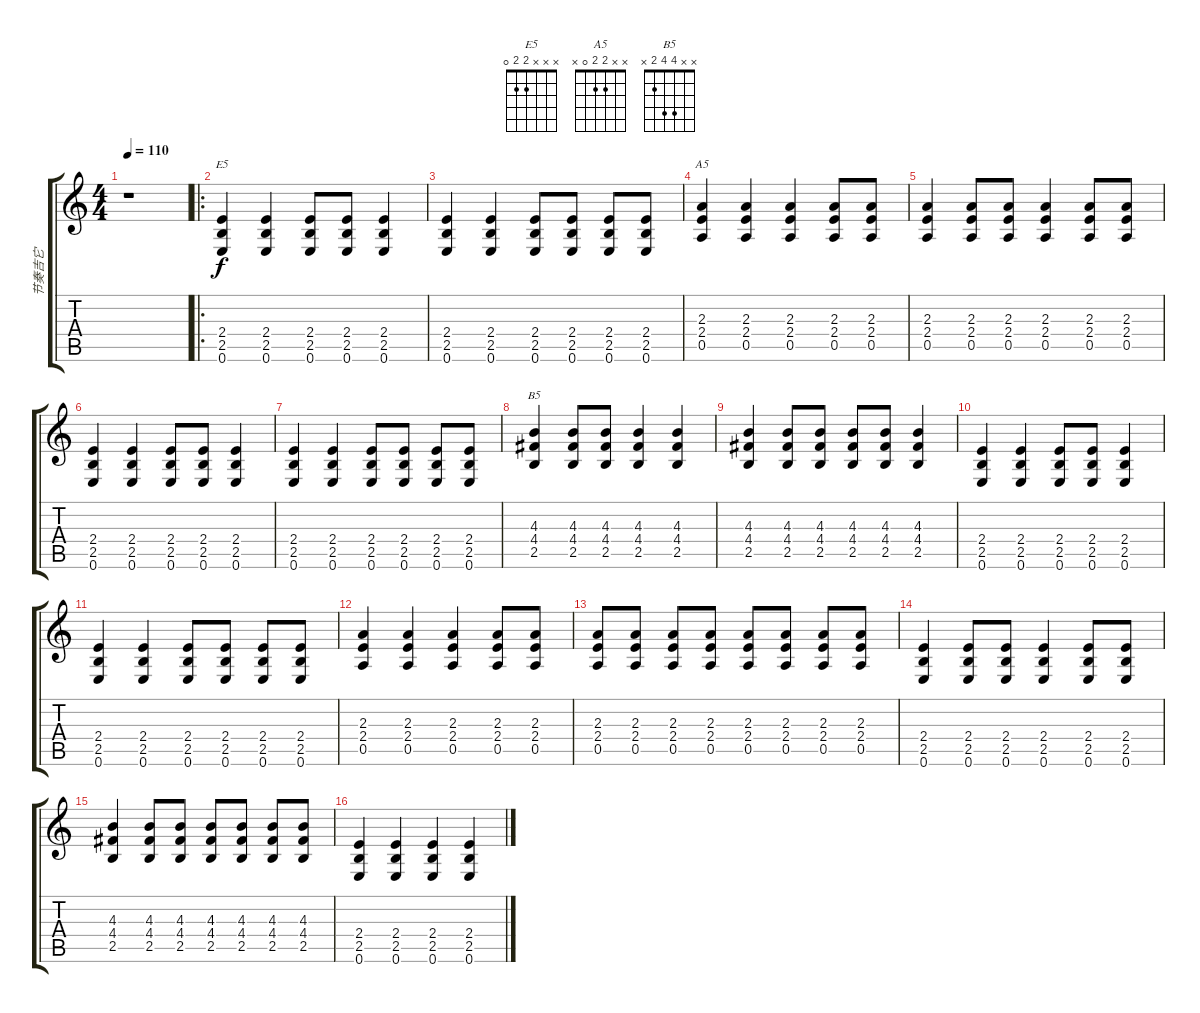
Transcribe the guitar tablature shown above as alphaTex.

\track ("节奏吉它" "节奏吉它") {instrument distortionguitar}
\staff {score tabs}
\tuning (E4 B3 G3 D3 A2 E2) {hide}
\chord ("E5" x x x 2 2 0)
\chord ("A5" x x 2 2 0 x)
\chord ("B5" x x 4 4 2 x)
\ts (4 4)
\tempo 110
\clef g2
\ks c
r.1{dy f instrument distortionguitar} |
\ro
(2.4 2.5 0.6).4{ch "E5"} (2.4 2.5 0.6).4 (2.4 2.5 0.6).8 (2.4 2.5 0.6).8 (2.4 2.5 0.6).4 |
(2.4 2.5 0.6).4 (2.4 2.5 0.6).4 (2.4 2.5 0.6).8 (2.4 2.5 0.6).8 (2.4 2.5 0.6).8 (2.4 2.5 0.6).8 |
(2.3 2.4 0.5).4{ch "A5"} (2.3 2.4 0.5).4 (2.3 2.4 0.5).4 (2.3 2.4 0.5).8 (2.3 2.4 0.5).8 |
(2.3 2.4 0.5).4 (2.3 2.4 0.5).8 (2.3 2.4 0.5).8 (2.3 2.4 0.5).4 (2.3 2.4 0.5).8 (2.3 2.4 0.5).8 |
(2.4 2.5 0.6).4 (2.4 2.5 0.6).4 (2.4 2.5 0.6).8 (2.4 2.5 0.6).8 (2.4 2.5 0.6).4 |
(2.4 2.5 0.6).4 (2.4 2.5 0.6).4 (2.4 2.5 0.6).8 (2.4 2.5 0.6).8 (2.4 2.5 0.6).8 (2.4 2.5 0.6).8 |
(4.3 4.4 2.5).4{ch "B5"} (4.3 4.4 2.5).8 (4.3 4.4 2.5).8 (4.3 4.4 2.5).4 (4.3 4.4 2.5).4 |
(4.3 4.4 2.5).4 (4.3 4.4 2.5).8 (4.3 4.4 2.5).8 (4.3 4.4 2.5).8 (4.3 4.4 2.5).8 (4.3 4.4 2.5).4 |
(2.4 2.5 0.6).4 (2.4 2.5 0.6).4 (2.4 2.5 0.6).8 (2.4 2.5 0.6).8 (2.4 2.5 0.6).4 |
(2.4 2.5 0.6).4 (2.4 2.5 0.6).4 (2.4 2.5 0.6).8 (2.4 2.5 0.6).8 (2.4 2.5 0.6).8 (2.4 2.5 0.6).8 |
(2.3 2.4 0.5).4 (2.3 2.4 0.5).4 (2.3 2.4 0.5).4 (2.3 2.4 0.5).8 (2.3 2.4 0.5).8 |
(2.3 2.4 0.5).8 (2.3 2.4 0.5).8 (2.3 2.4 0.5).8 (2.3 2.4 0.5).8 (2.3 2.4 0.5).8 (2.3 2.4 0.5).8 (2.3 2.4 0.5).8 (2.3 2.4 0.5).8 |
(2.4 2.5 0.6).4 (2.4 2.5 0.6).8 (2.4 2.5 0.6).8 (2.4 2.5 0.6).4 (2.4 2.5 0.6).8 (2.4 2.5 0.6).8 |
(4.3 4.4 2.5).4 (4.3 4.4 2.5).8 (4.3 4.4 2.5).8 (4.3 4.4 2.5).8 (4.3 4.4 2.5).8 (4.3 4.4 2.5).8 (4.3 4.4 2.5).8 |
(2.4 2.5 0.6).4 (2.4 2.5 0.6).4 (2.4 2.5 0.6).4 (2.4 2.5 0.6).4
